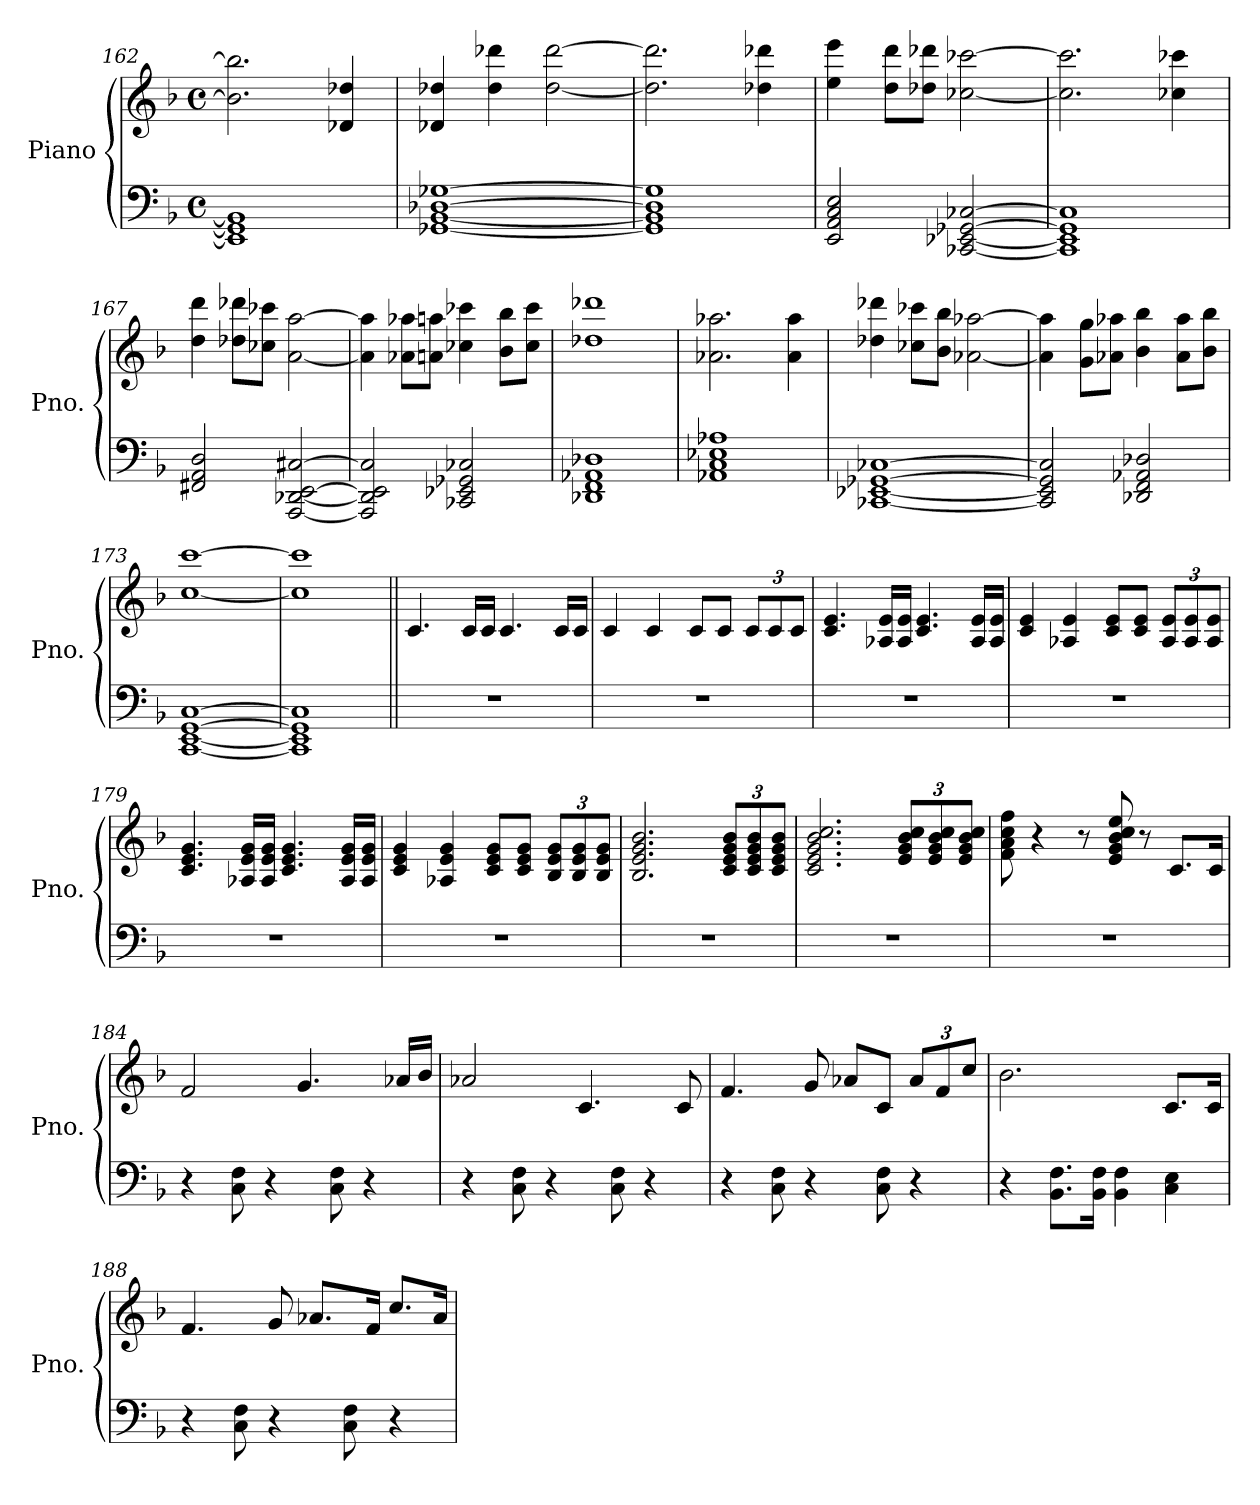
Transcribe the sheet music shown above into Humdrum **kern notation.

**kern	**kern
*part1	*part1
*staff2	*staff1
*I"Piano	*
*I'Pno.	*
*clefF4	*clefG2
*k[b-]	*k[b-]
*M4/4	*M4/4
*met(c)	*met(c)
=162	=162
1EE-] 1GG] 1BB-]	2.b-\] 2.bb-\]
.	4d-X/ 4dd-X/
=163	=163
[1GG-X [1BB- [1D-X [1G-X	4d-X/ 4dd-X/
.	4dd-\ 4ddd-X\
.	[2dd-\ [2ddd-\
=164	=164
1GG-] 1BB-] 1D-] 1G-]	2.dd-\] 2.ddd-\]
.	4dd-X\ 4ddd-X\
=165	=165
2EE/ 2AA/ 2C/ 2E/	4ee\ 4eee\
.	8dd\ 8ddd\L
.	8dd-X\ 8ddd-X\J
[2CC-X/ [2EE-X/ [2GG-X/ [2C-X/	[2cc-X\ [2ccc-X\
=166	=166
1CC-] 1EE-] 1GG-] 1C-]	2.cc-\] 2.ccc-\]
.	4cc-X\ 4ccc-X\
!!LO:LB:g=z
=167	=167
2FF#X/ 2AA/ 2D/	4dd\ 4ddd\
.	8dd-X\ 8ddd-X\L
.	8cc-X\ 8ccc-X\J
[2AAA/ [2DD-X/ [2EE/ [2C#X/	[2a\ [2aa\
=168	=168
2AAA/] 2DD-/] 2EE/] 2C#/]	4a\] 4aa\]
.	8a-X\ 8aa-X\L
.	8an\ 8aan\J
2CC-X/ 2EE-X/ 2GG-X/ 2C-X/	4cc-X\ 4ccc-X\
.	8b-\ 8bb-\L
.	8cc-\ 8ccc-\J
=169	=169
1DD-X 1FF 1AA-X 1D-X	1dd-X 1ddd-X
=170	=170
1AA-X 1C 1E-X 1A-X	2.a-X\ 2.aa-X\
.	4a-\ 4aa-\
=171	=171
[1CC-X [1EE-X [1GG-X [1C-X	4dd-X\ 4ddd-X\
.	8cc-X\ 8ccc-X\L
.	8b-\ 8bb-\J
.	[2a-X\ [2aa-X\
=172	=172
2CC-/] 2EE-/] 2GG-/] 2C-/]	4a-\] 4aa-\]
.	8g\ 8gg\L
.	8a-X\ 8aa-X\J
2DD-X/ 2FF/ 2AA-X/ 2D-X/	4b-\ 4bb-\
.	8a-\ 8aa-\L
.	8b-\ 8bb-\J
!!LO:LB:g=z
=173	=173
[1CC [1EE [1GG [1C	[1cc [1ccc
=174	=174
1CC] 1EE] 1GG] 1C]	1cc] 1ccc]
=175||	=175||
1r	4.c/
.	16c/LL
.	16c/JJ
.	4.c/
.	16c/LL
.	16c/JJ
=176	=176
1r	4c/
.	4c/
.	8c/L
.	8c/J
*	*Xbrackettup
.	12c/L
.	12c/
.	12c/J
=177	=177
1r	4.c/ 4.e/
.	16A-X/ 16e/LL
.	16A-/ 16e/JJ
.	4.c/ 4.e/
.	16A-/ 16e/LL
.	16A-/ 16e/JJ
!!LO:PB:g=z
=178	=178
1r	4c/ 4e/
.	4A-X/ 4e/
.	8c/ 8e/L
.	8c/ 8e/J
.	12A-/ 12e/L
.	12A-/ 12e/
.	12A-/ 12e/J
=179	=179
1r	4.c/ 4.e/ 4.g/
.	16A-X/ 16e/ 16g/LL
.	16A-/ 16e/ 16g/JJ
.	4.c/ 4.e/ 4.g/
.	16A-/ 16e/ 16g/LL
.	16A-/ 16e/ 16g/JJ
=180	=180
1r	4c/ 4e/ 4g/
.	4A-X/ 4e/ 4g/
.	8c/ 8e/ 8g/L
.	8c/ 8e/ 8g/J
.	12B-/ 12e/ 12g/L
.	12B-/ 12e/ 12g/
.	12B-/ 12e/ 12g/J
=181	=181
1r	2.B-/ 2.e/ 2.g/ 2.b-/
.	12c/ 12e/ 12g/ 12b-/L
.	12c/ 12e/ 12g/ 12b-/
.	12c/ 12e/ 12g/ 12b-/J
!!LO:LB:g=z
=182	=182
1r	2.c/ 2.e/ 2.g/ 2.b-/ 2.cc/
.	12e/ 12g/ 12b-/ 12cc/L
.	12e/ 12g/ 12b-/ 12cc/
.	12e/ 12g/ 12b-/ 12cc/J
=183	=183
1r	8f\ 8a\ 8cc\ 8ff\
.	4r
.	8r
.	8e/ 8g/ 8b-/ 8cc/ 8ee/
.	8r
.	8.c/L
.	16c/Jk
=184	=184
4r	2f/
8C\ 8F\	.
4r	.
.	4.g/
8C\ 8F\	.
4r	.
.	16a-X/LL
.	16b-/JJ
=185	=185
4r	2a-X/
8C\ 8F\	.
4r	.
.	4.c/
8C\ 8F\	.
4r	.
.	8c/
=186	=186
4r	4.f/
8C\ 8F\	.
4r	8g/
.	8a-X/L
8C\ 8F\	8c/J
4r	12a-/L
.	12f/
.	12cc/J
!!LO:LB:g=z
=187	=187
4r	2.b-\
8.BB-\ 8.F\L	.
16BB-\ 16F\Jk	.
4BB-\ 4F\	.
4C\ 4E\	8.c/L
.	16c/Jk
=188	=188
4r	4.f/
8C\ 8F\	.
4r	8g/
.	8.a-X/L
8C\ 8F\	.
.	16f/Jk
4r	8.cc/L
.	16a-/Jk
=	=
*-	*-
